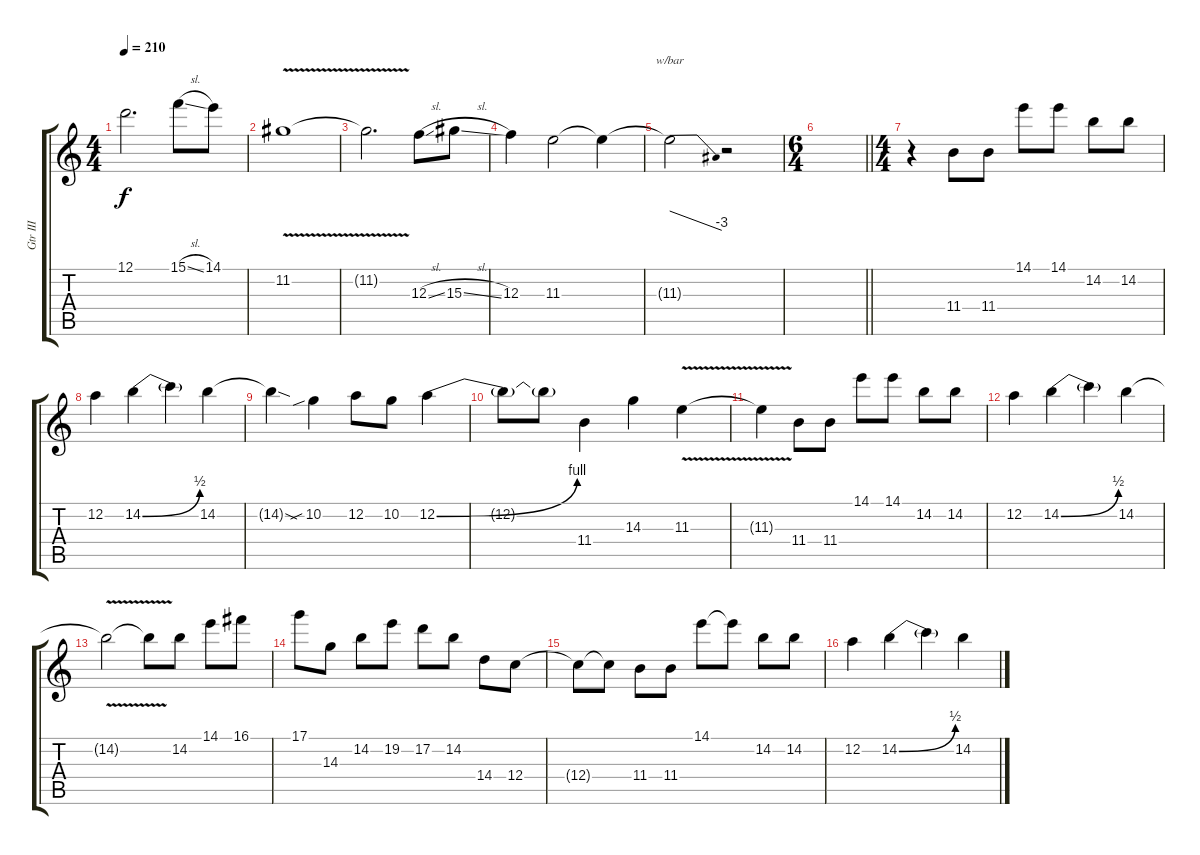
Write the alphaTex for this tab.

\track ("Gtr III" "Gtr III") {instrument distortionguitar}
\staff {score tabs}
\tuning (D4 A3 F3 C3 G2 D2) {hide}
\ts (4 4)
\tempo 210
\clef g2
\ks c
12.1{t}.2{d dy f} 15.1{sl}.8 14.1.8 |
11.2{v}.1 |
11.2{t}.2{d} 12.3{sl}.8 15.3{sl}.8 |
12.3.4 11.3.2 11.3{t}.4 |
11.3{t}.2{tbe (dive default 0 0 60 -12)} r.2 |
\ts (6 4)
\barLineRight lightlight
|
\ts (4 4)
r.4 11.4.8 11.4.8 14.1.8 14.1.8 14.2.8 14.2.8 |
12.2.4 14.2{be (bend 0 0 60 2)}.4 14.2{t}.4 14.2.4 |
14.2{sod t}.4 10.2{sib}.4 12.2.8 10.2.8 12.2{be (bend 0 0 60 4)}.4 |
12.2{t}.8 12.2{t}.8 11.4.4 14.3.4 11.3{v}.4 |
11.3{t}.4 11.4.8 11.4.8 14.1.8 14.1.8 14.2.8 14.2.8 |
12.2.4 14.2{be (bend 0 0 60 2)}.4 14.2{t}.4 14.2.4 |
14.2{v t}.2 14.2{t}.8 14.2.8 14.1.8 16.1.8 |
17.1.8 14.3.8 14.2.8 19.2.8 17.2.8 14.2.8 14.4.8 12.4.8 |
12.4{t}.8 12.4{t}.8 11.4.8 11.4.8 14.1.8 14.1{t}.8 14.2.8 14.2.8 |
12.2.4 14.2{be (bend 0 0 60 2)}.4 14.2{t}.4 14.2.4
